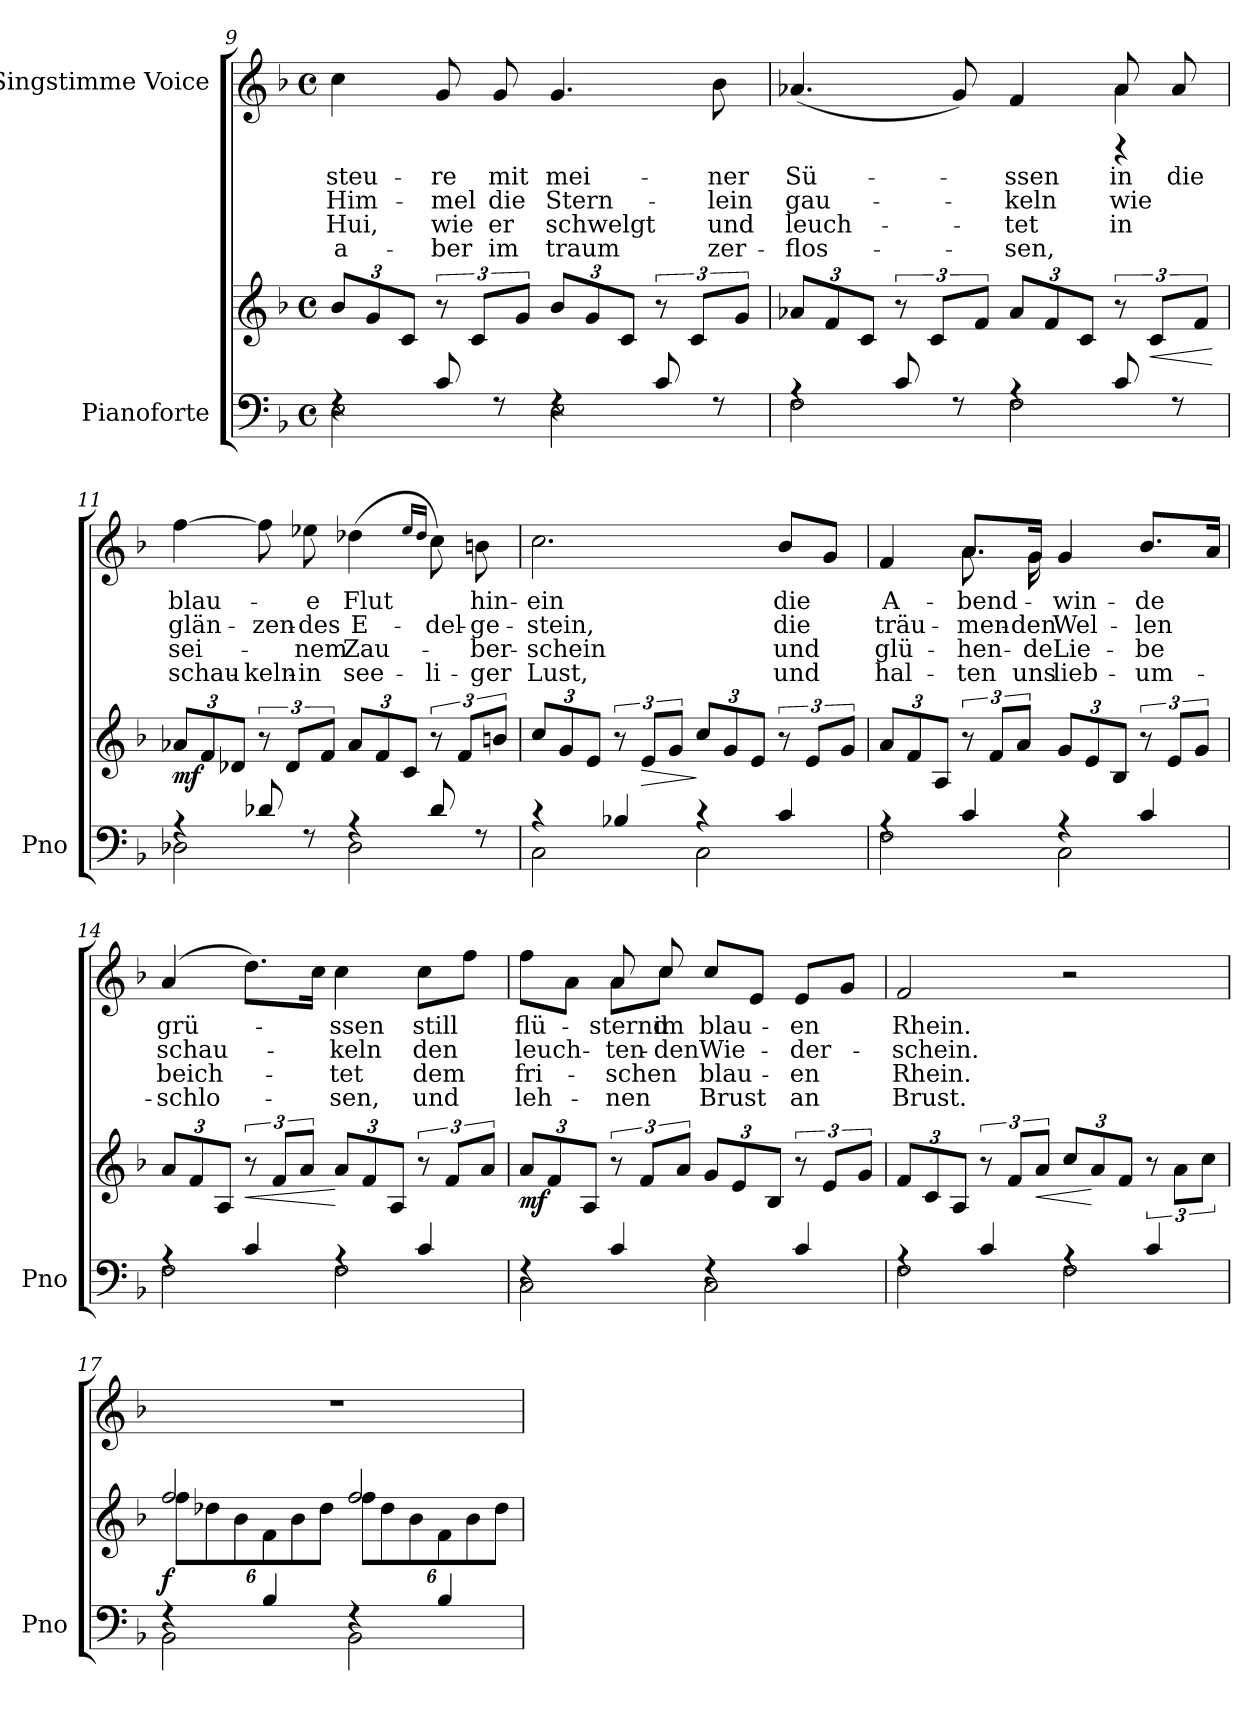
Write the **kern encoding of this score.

**kern	**kern	**dynam	**kern	**text	**text	**text	**text
*part2	*part2	*part2	*part1	*part1	*part1	*part1	*part1
*staff3	*staff2	*staff2/3	*staff1	*staff1	*staff1	*staff1	*staff1
*I"Pianoforte	*	*	*I"Singstimme Voice	*	*	*	*
*I'Pno	*	*	*	*	*	*	*
!!LO:LB:g=z
*clefF4	*clefG2	*	*clefG2	*	*	*	*
*k[b-]	*k[b-]	*	*k[b-]	*	*	*	*
*M4/4	*M4/4	*	*M4/4	*	*	*	*
*met(c)	*met(c)	*	*met(c)	*	*	*	*
=9	=9	=9	=9	=9	=9	=9	=9
*^	*	*	*	*	*	*	*
*	*	*Xbrackettup	*	*	*	*	*	*
!	!	!	!	!	!LO:LY:b	!LO:LY:b	!LO:LY:b	!LO:LY:b
4rF	2E\	12b-/L	.	4cc\	steu-	Him-	Hui,	a-
.	.	12g/	.	.	.	.	.	.
.	.	12c/J	.	.	.	.	.	.
*	*	*brackettup	*	*	*	*	*	*
!	!	!	!	!	!LO:LY:b	!LO:LY:b	!LO:LY:b	!LO:LY:b
8c/	.	12r	.	8g/	-re	-mel	wie	-ber
.	.	12c/L	.	.	.	.	.	.
!	!	!	!	!	!LO:LY:b	!LO:LY:b	!LO:LY:b	!LO:LY:b
8rF	.	.	.	8g/	mit	die	er	im
.	.	12g/J	.	.	.	.	.	.
*	*	*Xbrackettup	*	*	*	*	*	*
!	!	!	!	!	!LO:LY:b	!LO:LY:b	!LO:LY:b	!LO:LY:b
4rF	2E\	12b-/L	.	4.g/	mei-	Stern-	schwelgt	traum
.	.	12g/	.	.	.	.	.	.
.	.	12c/J	.	.	.	.	.	.
*	*	*brackettup	*	*	*	*	*	*
8c/	.	12r	.	.	.	.	.	.
.	.	12c/L	.	.	.	.	.	.
!	!	!	!	!	!LO:LY:b	!LO:LY:b	!LO:LY:b	!LO:LY:b
8rF	.	.	.	8b-\	-ner	-lein	und	zer-
.	.	12g/J	.	.	.	.	.	.
=10	=10	=10	=10	=10	=10	=10	=10	=10
*	*	*Xbrackettup	*	*	*	*	*	*
!	!	!	!	!	!LO:LY:b	!LO:LY:b	!LO:LY:b	!LO:LY:b
*	*	*	*	*^	*	*	*	*
*	*	*	*	*	*^	*	*	*	*
4rA	2F\	12a-X/L	.	(<4.a-X/	2ryy	2.ryy	Sü-	gau-	leuch-	-flos-
.	.	12f/	.	.	.	.	.	.	.	.
.	.	12c/J	.	.	.	.	.	.	.	.
*	*	*brackettup	*	*	*	*	*	*	*	*
8c/	.	12r	.	.	.	.	.	.	.	.
.	.	12c/L	.	.	.	.	.	.	.	.
8rF	.	.	.	8g/)	.	.	.	.	.	.
.	.	12f/J	.	.	.	.	.	.	.	.
*	*	*Xbrackettup	*	*	*	*	*	*	*	*
!	!	!	!	!	!	!	!LO:LY:b	!LO:LY:b	!LO:LY:b	!LO:LY:b
4rA	2F\	12a-/L	.	4f/	4ryy	.	-ssen	-keln	-tet	-sen,
.	.	12f/	.	.	.	.	.	.	.	.
.	.	12c/J	.	.	.	.	.	.	.	.
*	*	*brackettup	*	*	*	*	*	*	*	*
!	!	!	!	!	!	!	!LO:LY:b	!LO:LY:b	!LO:LY:b	!
8c/	.	12r	.	8a-/	4a-\	4rD	in	wie	in	.
!	!	!	!LO:HP:b	!	!	!	!	!	!	!
.	.	12c/L	<	.	.	.	.	.	.	.
!	!	!	!	!	!	!	!LO:LY:b	!	!	!
8rF	.	.	.	8a-/	.	.	die	.	.	.
.	.	12f/J	.	.	.	.	.	.	.	.
*v	*v	*	*	*v	*v	*v	*	*	*	*
.	.	[	.	.	.	.	.
=11	=11	=11	=11	=11	=11	=11	=11
*^	*	*	*	*	*	*	*
*	*	*Xbrackettup	*	*	*	*	*	*
!	!	!	!LO:DY:b	!	!LO:LY:b	!LO:LY:b	!LO:LY:b	!LO:LY:b
4rA	2D-X\	12a-X/L	mf	[4ff\	blau-	glän-	sei-	schau-
.	.	12f/	.	.	.	.	.	.
.	.	12d-X/J	.	.	.	.	.	.
*	*	*brackettup	*	*	*	*	*	*
!	!	!	!	!	!	!LO:LY:b	!	!LO:LY:b
8d-i/	.	12r	.	8ff\]	.	-zen-	.	-keln-
.	.	12d-/L	.	.	.	.	.	.
!	!	!	!	!	!LO:LY:b	!LO:LY:b	!LO:LY:b	!LO:LY:b
8rF	.	.	.	8ee-X\	-e	-des	-nem	-in
.	.	12f/J	.	.	.	.	.	.
*	*	*Xbrackettup	*	*	*	*	*	*
!	!	!	!	!	!LO:LY:b	!LO:LY:b	!LO:LY:b	!LO:LY:b
4rA	2D-\	12a-/L	.	(>4dd-X\	Flut	E-	Zau-	see-
.	.	12f/	.	.	.	.	.	.
.	.	12c/J	.	.	.	.	.	.
.	.	.	.	16qee-/LL	.	.	.	.
.	.	.	.	16qdd-/JJ	.	.	.	.
*	*	*brackettup	*	*	*	*	*	*
!	!	!	!	!	!	!LO:LY:b	!	!LO:LY:b
8d-/	.	12r	.	8cc\)	.	-del-	.	-li-
.	.	12f/L	.	.	.	.	.	.
!	!	!	!	!	!LO:LY:b	!LO:LY:b	!LO:LY:b	!LO:LY:b
8rF	.	.	.	8bn\	hin-	-ge-	-ber-	-ger
.	.	12bn/J	.	.	.	.	.	.
!!LO:PB:g=z
=12	=12	=12	=12	=12	=12	=12	=12	=12
*	*	*Xbrackettup	*	*	*	*	*	*
!	!	!	!	!	!LO:LY:b	!LO:LY:b	!LO:LY:b	!LO:LY:b
4r	2C\	12cc/L	.	2.cc\	-ein	-stein,	-schein	Lust,
.	.	12g/	.	.	.	.	.	.
.	.	12e/J	.	.	.	.	.	.
*	*	*brackettup	*	*	*	*	*	*
4B-X/	.	12r	.	.	.	.	.	.
!	!	!	!LO:HP:b	!	!	!	!	!
.	.	12e/L	>	.	.	.	.	.
.	.	12g/J	.	.	.	.	.	.
*	*	*Xbrackettup	*	*	*	*	*	*
4r	2C\	12cc/L	]	.	.	.	.	.
.	.	12g/	.	.	.	.	.	.
.	.	12e/J	.	.	.	.	.	.
*	*	*brackettup	*	*	*	*	*	*
!	!	!	!	!	!LO:LY:b	!LO:LY:b	!LO:LY:b	!LO:LY:b
4c/	.	12r	.	8b-/L	die	die	und	und
.	.	12e/L	.	.	.	.	.	.
.	.	.	.	8g/J	.	.	.	.
.	.	12g/J	.	.	.	.	.	.
=13	=13	=13	=13	=13	=13	=13	=13	=13
*	*	*Xbrackettup	*	*	*	*	*	*
!	!	!	!	!	!LO:LY:b	!LO:LY:b	!LO:LY:b	!LO:LY:b
*	*	*	*	*^	*	*	*	*
4rA	2F\	12a/L	.	4f/	4rddyy	A-	träu-	glü-	hal-
.	.	12f/	.	.	.	.	.	.	.
.	.	12A/J	.	.	.	.	.	.	.
*	*	*brackettup	*	*	*	*	*	*	*
!	!	!	!	!	!	!LO:LY:b	!LO:LY:b	!LO:LY:b	!LO:LY:b
4c/	.	12r	.	8.a/L	8.a\	-bend-	-men-	-hen-	-ten
.	.	12f/L	.	.	.	.	.	.	.
.	.	12a/J	.	.	.	.	.	.	.
!	!	!	!	!	!	!	!LO:LY:b	!LO:LY:b	!LO:LY:b
.	.	.	.	16g/Jk	16g\	.	-den	-de	uns
*	*	*Xbrackettup	*	*	*	*	*	*	*
!	!	!	!	!	!	!LO:LY:b	!LO:LY:b	!LO:LY:b	!LO:LY:b
4rA	2C\	12g/L	.	4g/	4rddyy	-win-	Wel-	Lie-	lieb-
.	.	12e/	.	.	.	.	.	.	.
.	.	12B-/J	.	.	.	.	.	.	.
*	*	*brackettup	*	*	*	*	*	*	*
!	!	!	!	!	!	!LO:LY:b	!LO:LY:b	!LO:LY:b	!LO:LY:b
4c/	.	12r	.	8.b-/L	4rffyy	-de	-len	-be	-um-
.	.	12e/L	.	.	.	.	.	.	.
.	.	12g/J	.	.	.	.	.	.	.
.	.	.	.	16a/Jk	.	.	.	.	.
*	*	*	*	*v	*v	*	*	*	*
=14	=14	=14	=14	=14	=14	=14	=14	=14
*	*	*Xbrackettup	*	*	*	*	*	*
!	!	!	!	!	!LO:LY:b	!LO:LY:b	!LO:LY:b	!LO:LY:b
4rA	2F\	12a/L	.	(>4a/	grü-	schau-	beich-	-schlo-
.	.	12f/	.	.	.	.	.	.
.	.	12A/J	.	.	.	.	.	.
*	*	*brackettup	*	*	*	*	*	*
!	!	!	!LO:HP:b	!	!	!	!	!
4c/	.	12r	<	8.dd\L)	.	.	.	.
.	.	12f/L	.	.	.	.	.	.
.	.	12a/J	.	.	.	.	.	.
.	.	.	.	16cc\Jk	.	.	.	.
*	*	*Xbrackettup	*	*	*	*	*	*
!	!	!	!	!	!LO:LY:b	!LO:LY:b	!LO:LY:b	!LO:LY:b
4rA	2F\	12a/L	[	4cc\	-ssen	-keln	-tet	-sen,
.	.	12f/	.	.	.	.	.	.
.	.	12A/J	.	.	.	.	.	.
*	*	*brackettup	*	*	*	*	*	*
!	!	!	!	!	!LO:LY:b	!LO:LY:b	!LO:LY:b	!LO:LY:b
4c/	.	12r	.	8cc\L	still	den	dem	und
.	.	12f/L	.	.	.	.	.	.
.	.	.	.	8ff\J	.	.	.	.
.	.	12a/J	.	.	.	.	.	.
!!LO:LB:g=z
=15	=15	=15	=15	=15	=15	=15	=15	=15
*	*	*Xbrackettup	*	*	*	*	*	*
!	!	!	!LO:DY:b	!	!LO:LY:b	!LO:LY:b	!LO:LY:b	!LO:LY:b
*	*	*	*	*^	*	*	*	*
4rF	2C\	12a/L	mf	8ff\L	4reyy	flü-	leuch-	fri-	leh-
.	.	12f/	.	.	.	.	.	.	.
.	.	.	.	8a\J	.	.	.	.	.
.	.	12A/J	.	.	.	.	.	.	.
*	*	*brackettup	*	*	*	*	*	*	*
!	!	!	!	!	!	!LO:LY:b	!LO:LY:b	!LO:LY:b	!LO:LY:b
4c/	.	12r	.	8a/	8a\L	-sternd	-ten-	-schen	-nen
.	.	12f/L	.	.	.	.	.	.	.
!	!	!	!	!	!	!LO:LY:b	!LO:LY:b	!	!
.	.	.	.	8cc/	8cc\J	im	-den	.	.
.	.	12a/J	.	.	.	.	.	.	.
*	*	*Xbrackettup	*	*	*	*	*	*	*
!	!	!	!	!	!	!LO:LY:b	!LO:LY:b	!LO:LY:b	!LO:LY:b
4rF	2C\	12g/L	.	8cc/L	2reyy	blau-	Wie-	blau-	Brust
.	.	12e/	.	.	.	.	.	.	.
.	.	.	.	8e/J	.	.	.	.	.
.	.	12B-/J	.	.	.	.	.	.	.
*	*	*brackettup	*	*	*	*	*	*	*
!	!	!	!	!	!	!LO:LY:b	!LO:LY:b	!LO:LY:b	!LO:LY:b
4c/	.	12r	.	8e/L	.	-en	-der-	-en	an
.	.	12e/L	.	.	.	.	.	.	.
.	.	.	.	8g/J	.	.	.	.	.
.	.	12g/J	.	.	.	.	.	.	.
*	*	*	*	*v	*v	*	*	*	*
=16	=16	=16	=16	=16	=16	=16	=16	=16
*	*	*Xbrackettup	*	*	*	*	*	*
!	!	!	!	!	!LO:LY:b	!LO:LY:b	!LO:LY:b	!LO:LY:b
4rA	2F\	12f/L	.	2f/	Rhein.	-schein.	Rhein.	Brust.
.	.	12c/	.	.	.	.	.	.
.	.	12A/J	.	.	.	.	.	.
*	*	*brackettup	*	*	*	*	*	*
4c/	.	12r	.	.	.	.	.	.
.	.	12f/L	.	.	.	.	.	.
!	!	!	!LO:HP:b	!	!	!	!	!
.	.	12a/J	<	.	.	.	.	.
*	*	*Xbrackettup	*	*	*	*	*	*
4rA	2F\	12cc/L	.	2r	.	.	.	.
.	.	12a/	[	.	.	.	.	.
.	.	12f/J	.	.	.	.	.	.
*	*	*brackettup	*	*	*	*	*	*
4c/	.	12r	.	.	.	.	.	.
.	.	12a\L	.	.	.	.	.	.
.	.	12cc\J	.	.	.	.	.	.
=17	=17	=17	=17	=17	=17	=17	=17	=17
*	*	*^	*	*	*	*	*	*
*	*	*	*Xbrackettup	*	*	*	*	*	*
!	!	!	!	!LO:DY:b	!	!	!	!	!
4rF	2BB-\	2ff/	12ff\L	f	1r	.	.	.	.
.	.	.	12dd-X\	.	.	.	.	.	.
.	.	.	12b-\	.	.	.	.	.	.
4B-/	.	.	12f\	.	.	.	.	.	.
.	.	.	12b-\	.	.	.	.	.	.
.	.	.	12dd-\J	.	.	.	.	.	.
4rF	2BB-\	2ff/	12ff\L	.	.	.	.	.	.
.	.	.	12dd-\	.	.	.	.	.	.
.	.	.	12b-\	.	.	.	.	.	.
4B-/	.	.	12f\	.	.	.	.	.	.
.	.	.	12b-\	.	.	.	.	.	.
.	.	.	12dd-\J	.	.	.	.	.	.
*v	*v	*	*	*	*	*	*	*	*
*	*v	*v	*	*	*	*	*	*
=	=	=	=	=	=	=	=
*-	*-	*-	*-	*-	*-	*-	*-
